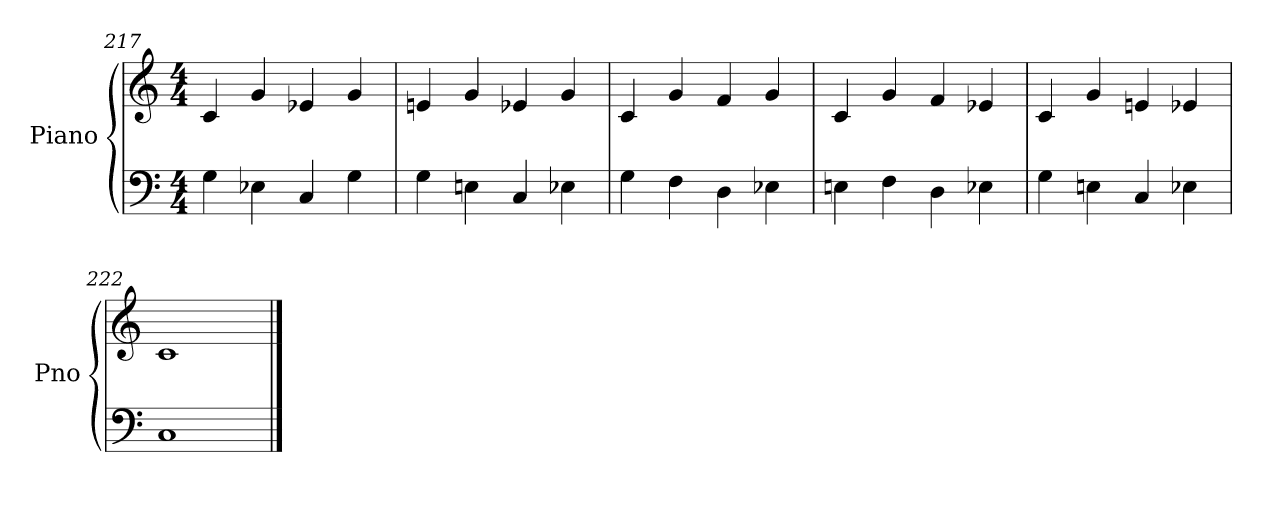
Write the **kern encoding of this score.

**kern	**kern
*part1	*part1
*staff2	*staff1
*I"Piano	*
*I'Pno	*
!!LO:LB:g=z
*clefF4	*clefG2
*k[]	*k[]
*M4/4	*M4/4
=217	=217
4G\	4c/
4E-X\	4g/
4C/	4e-X/
4G\	4g/
=218	=218
4G\	4en/
4En\	4g/
4C/	4e-X/
4E-X\	4g/
=219	=219
4G\	4c/
4F\	4g/
4D\	4f/
4E-X\	4g/
=220	=220
4En\	4c/
4F\	4g/
4D\	4f/
4E-X\	4e-X/
=221	=221
4G\	4c/
4En\	4g/
4C/	4en/
4E-X\	4e-X/
=222	=222
1C	1c
==	==
*-	*-
